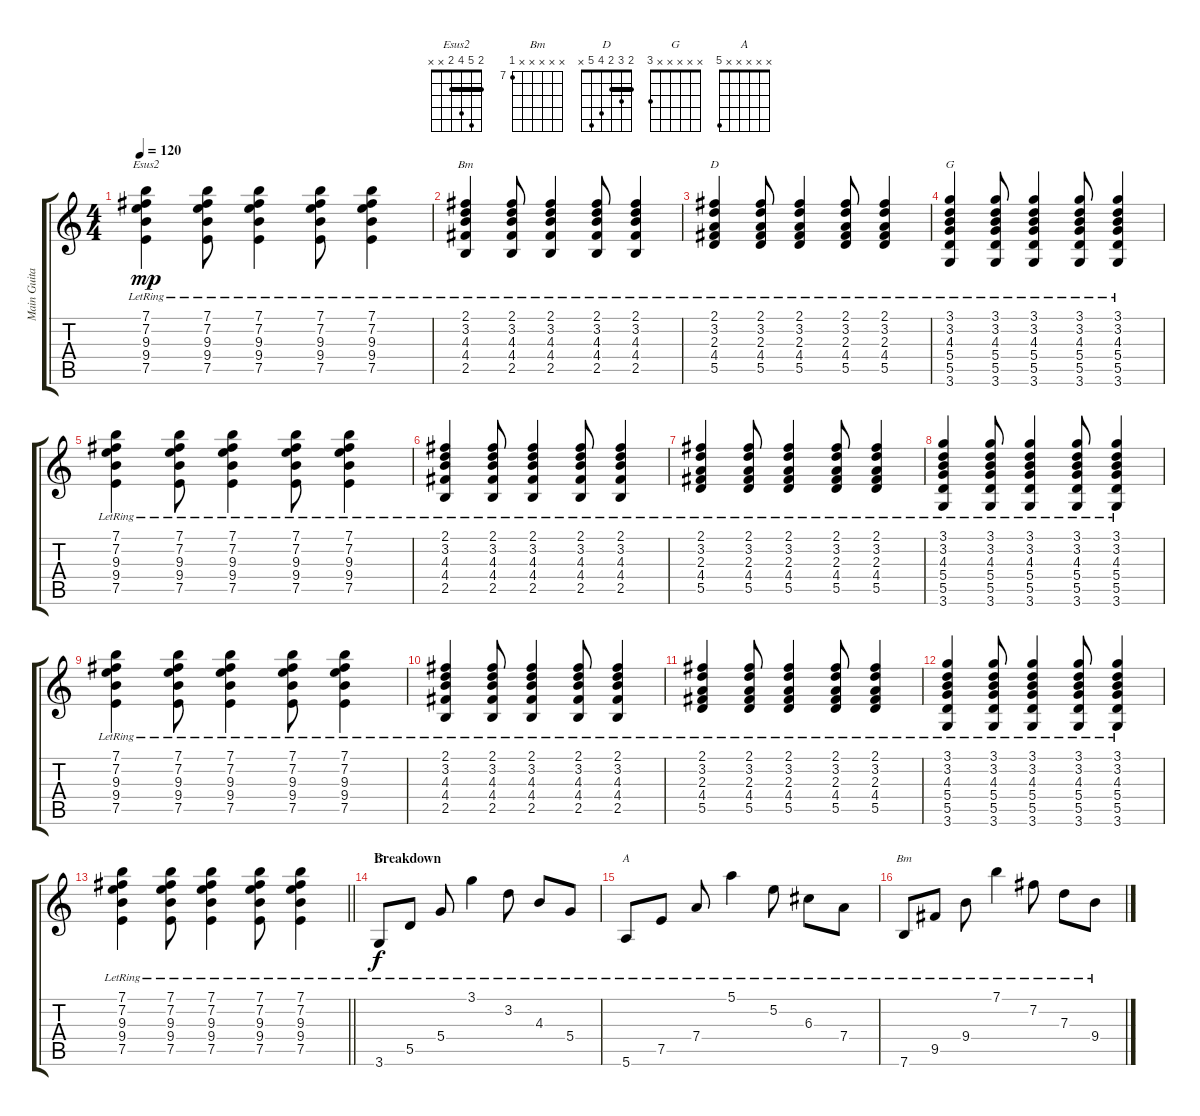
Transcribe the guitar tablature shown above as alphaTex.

\track ("Main Guitar" "Main Guita") {instrument acousticguitarnylon}
\staff {score tabs}
\tuning (E4 B3 G3 D3 A2 E2) {hide}
\chord ("Esus2" 2 5 4 2 x x) {barre 2}
\chord ("Bm" 2 3 4 4 2 x) {barre 2}
\chord ("D" 2 3 2 4 5 x) {barre 2}
\chord ("G" 3 3 4 5 5 3) {barre 3}
\chord ("G" x x x x x 3)
\chord ("A" x x x x x 5)
\chord ("Bm" x x x x x 7) {firstfret 7}
\ts (4 4)
\tempo 120
\clef g2
\ks c
(7.1{lr} 7.2{lr} 9.3{lr} 9.4{lr} 7.5{lr}).4{ch "Esus2" dy mp} (7.1{lr} 7.2{lr} 9.3{lr} 9.4{lr} 7.5{lr}).8 (7.1{lr} 7.2{lr} 9.3{lr} 9.4{lr} 7.5{lr}).4 (7.1{lr} 7.2{lr} 9.3{lr} 9.4{lr} 7.5{lr}).8 (7.1{lr} 7.2{lr} 9.3{lr} 9.4{lr} 7.5{lr}).4 |
(2.1{lr} 3.2{lr} 4.3{lr} 4.4{lr} 2.5{lr}).4{ch "Bm"} (2.1{lr} 3.2{lr} 4.3{lr} 4.4{lr} 2.5{lr}).8 (2.1{lr} 3.2{lr} 4.3{lr} 4.4{lr} 2.5{lr}).4 (2.1{lr} 3.2{lr} 4.3{lr} 4.4{lr} 2.5{lr}).8 (2.1{lr} 3.2{lr} 4.3{lr} 4.4{lr} 2.5{lr}).4 |
(2.1{lr} 3.2{lr} 2.3{lr} 4.4{lr} 5.5{lr}).4{ch "D"} (2.1{lr} 3.2{lr} 2.3{lr} 4.4{lr} 5.5{lr}).8 (2.1{lr} 3.2{lr} 2.3{lr} 4.4{lr} 5.5{lr}).4 (2.1{lr} 3.2{lr} 2.3{lr} 4.4{lr} 5.5{lr}).8 (2.1{lr} 3.2{lr} 2.3{lr} 4.4{lr} 5.5{lr}).4 |
(3.1{lr} 3.2{lr} 4.3{lr} 5.4{lr} 5.5{lr} 3.6{lr}).4{ch "G"} (3.1{lr} 3.2{lr} 4.3{lr} 5.4{lr} 5.5{lr} 3.6{lr}).8 (3.1{lr} 3.2{lr} 4.3{lr} 5.4{lr} 5.5{lr} 3.6{lr}).4 (3.1{lr} 3.2{lr} 4.3{lr} 5.4{lr} 5.5{lr} 3.6{lr}).8 (3.1{lr} 3.2{lr} 4.3{lr} 5.4{lr} 5.5{lr} 3.6{lr}).4 |
(7.1{lr} 7.2{lr} 9.3{lr} 9.4{lr} 7.5{lr}).4 (7.1{lr} 7.2{lr} 9.3{lr} 9.4{lr} 7.5{lr}).8 (7.1{lr} 7.2{lr} 9.3{lr} 9.4{lr} 7.5{lr}).4 (7.1{lr} 7.2{lr} 9.3{lr} 9.4{lr} 7.5{lr}).8 (7.1{lr} 7.2{lr} 9.3{lr} 9.4{lr} 7.5{lr}).4 |
(2.1{lr} 3.2{lr} 4.3{lr} 4.4{lr} 2.5{lr}).4 (2.1{lr} 3.2{lr} 4.3{lr} 4.4{lr} 2.5{lr}).8 (2.1{lr} 3.2{lr} 4.3{lr} 4.4{lr} 2.5{lr}).4 (2.1{lr} 3.2{lr} 4.3{lr} 4.4{lr} 2.5{lr}).8 (2.1{lr} 3.2{lr} 4.3{lr} 4.4{lr} 2.5{lr}).4 |
(2.1{lr} 3.2{lr} 2.3{lr} 4.4{lr} 5.5{lr}).4 (2.1{lr} 3.2{lr} 2.3{lr} 4.4{lr} 5.5{lr}).8 (2.1{lr} 3.2{lr} 2.3{lr} 4.4{lr} 5.5{lr}).4 (2.1{lr} 3.2{lr} 2.3{lr} 4.4{lr} 5.5{lr}).8 (2.1{lr} 3.2{lr} 2.3{lr} 4.4{lr} 5.5{lr}).4 |
(3.1{lr} 3.2{lr} 4.3{lr} 5.4{lr} 5.5{lr} 3.6{lr}).4 (3.1{lr} 3.2{lr} 4.3{lr} 5.4{lr} 5.5{lr} 3.6{lr}).8 (3.1{lr} 3.2{lr} 4.3{lr} 5.4{lr} 5.5{lr} 3.6{lr}).4 (3.1{lr} 3.2{lr} 4.3{lr} 5.4{lr} 5.5{lr} 3.6{lr}).8 (3.1{lr} 3.2{lr} 4.3{lr} 5.4{lr} 5.5{lr} 3.6{lr}).4 |
(7.1{lr} 7.2{lr} 9.3{lr} 9.4{lr} 7.5{lr}).4 (7.1{lr} 7.2{lr} 9.3{lr} 9.4{lr} 7.5{lr}).8 (7.1{lr} 7.2{lr} 9.3{lr} 9.4{lr} 7.5{lr}).4 (7.1{lr} 7.2{lr} 9.3{lr} 9.4{lr} 7.5{lr}).8 (7.1{lr} 7.2{lr} 9.3{lr} 9.4{lr} 7.5{lr}).4 |
(2.1{lr} 3.2{lr} 4.3{lr} 4.4{lr} 2.5{lr}).4 (2.1{lr} 3.2{lr} 4.3{lr} 4.4{lr} 2.5{lr}).8 (2.1{lr} 3.2{lr} 4.3{lr} 4.4{lr} 2.5{lr}).4 (2.1{lr} 3.2{lr} 4.3{lr} 4.4{lr} 2.5{lr}).8 (2.1{lr} 3.2{lr} 4.3{lr} 4.4{lr} 2.5{lr}).4 |
(2.1{lr} 3.2{lr} 2.3{lr} 4.4{lr} 5.5{lr}).4 (2.1{lr} 3.2{lr} 2.3{lr} 4.4{lr} 5.5{lr}).8 (2.1{lr} 3.2{lr} 2.3{lr} 4.4{lr} 5.5{lr}).4 (2.1{lr} 3.2{lr} 2.3{lr} 4.4{lr} 5.5{lr}).8 (2.1{lr} 3.2{lr} 2.3{lr} 4.4{lr} 5.5{lr}).4 |
(3.1{lr} 3.2{lr} 4.3{lr} 5.4{lr} 5.5{lr} 3.6{lr}).4 (3.1{lr} 3.2{lr} 4.3{lr} 5.4{lr} 5.5{lr} 3.6{lr}).8 (3.1{lr} 3.2{lr} 4.3{lr} 5.4{lr} 5.5{lr} 3.6{lr}).4 (3.1{lr} 3.2{lr} 4.3{lr} 5.4{lr} 5.5{lr} 3.6{lr}).8 (3.1{lr} 3.2{lr} 4.3{lr} 5.4{lr} 5.5{lr} 3.6{lr}).4 |
\barLineRight lightlight
(7.1{lr} 7.2{lr} 9.3{lr} 9.4{lr} 7.5{lr}).4 (7.1{lr} 7.2{lr} 9.3{lr} 9.4{lr} 7.5{lr}).8 (7.1{lr} 7.2{lr} 9.3{lr} 9.4{lr} 7.5{lr}).4 (7.1{lr} 7.2{lr} 9.3{lr} 9.4{lr} 7.5{lr}).8 (7.1{lr} 7.2{lr} 9.3{lr} 9.4{lr} 7.5{lr}).4 |
\section ("" "Breakdown")
3.6{lr}.8{ch "G" dy f} 5.5{lr}.8 5.4{lr}.8 3.1{lr}.4 3.2{lr}.8 4.3{lr}.8 5.4{lr}.8 |
5.6{lr}.8{ch "A"} 7.5{lr}.8 7.4{lr}.8 5.1{lr}.4 5.2{lr}.8 6.3{lr}.8 7.4{lr}.8 |
7.6{lr}.8{ch "Bm"} 9.5{lr}.8 9.4{lr}.8 7.1{lr}.4 7.2{lr}.8 7.3{lr}.8 9.4{lr}.8
